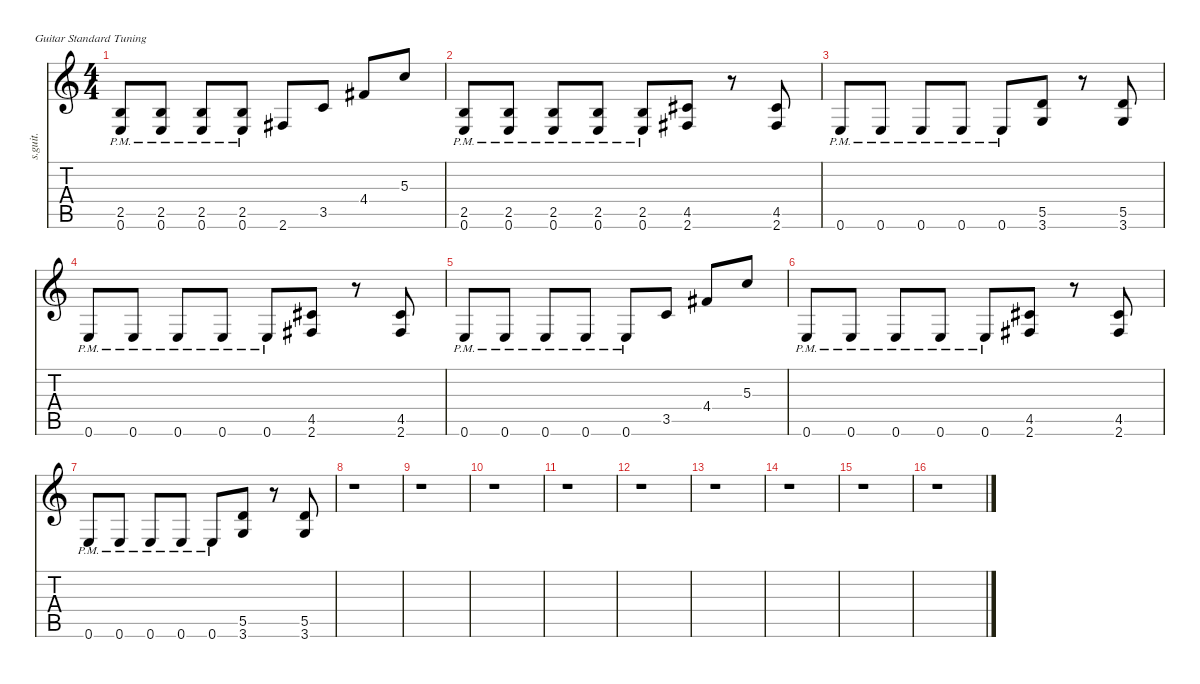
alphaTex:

\defaultSystemsLayout 4
\hideDynamics
\bracketExtendMode nobrackets
\track ("" "s.guit.") {instrument distortionguitar}
\staff {score tabs}
\tuning (E4 B3 G3 D3 A2 E2)
\ts (4 4)
\tempo (128 hide)
\clef g2
\ks c
(2.5{pm} 0.6{pm}).8{dy f} (2.5{pm} 0.6{pm}).8 (2.5{pm} 0.6{pm}).8 (2.5{pm} 0.6{pm}).8 2.6{acc #}.8 3.5.8 4.4{acc #}.8 5.3.8 |
(2.5{pm} 0.6{pm}).8 (2.5{pm} 0.6{pm}).8 (2.5{pm} 0.6{pm}).8 (2.5{pm} 0.6{pm}).8 (2.5{pm} 0.6{pm}).8 (4.5{acc #} 2.6{acc #}).8 r.8 (4.5{acc #} 2.6{acc #}).8 |
0.6{pm}.8 0.6{pm}.8 0.6{pm}.8 0.6{pm}.8 0.6{pm}.8 (5.5 3.6).8 r.8 (5.5 3.6).8 |
0.6{pm}.8 0.6{pm}.8 0.6{pm}.8 0.6{pm}.8 0.6{pm}.8 (4.5{acc #} 2.6{acc #}).8 r.8 (4.5{acc #} 2.6{acc #}).8 |
0.6{pm}.8 0.6{pm}.8 0.6{pm}.8 0.6{pm}.8 0.6{pm}.8 3.5.8 4.4{acc #}.8 5.3.8 |
0.6{pm}.8 0.6{pm}.8 0.6{pm}.8 0.6{pm}.8 0.6{pm}.8 (4.5{acc #} 2.6{acc #}).8 r.8 (4.5{acc #} 2.6{acc #}).8 |
0.6{pm}.8 0.6{pm}.8 0.6{pm}.8 0.6{pm}.8 0.6{pm}.8 (5.5 3.6).8 r.8 (5.5 3.6).8 |
r.1 |
r.1 |
r.1 |
r.1 |
r.1 |
r.1 |
r.1 |
r.1 |
r.1
